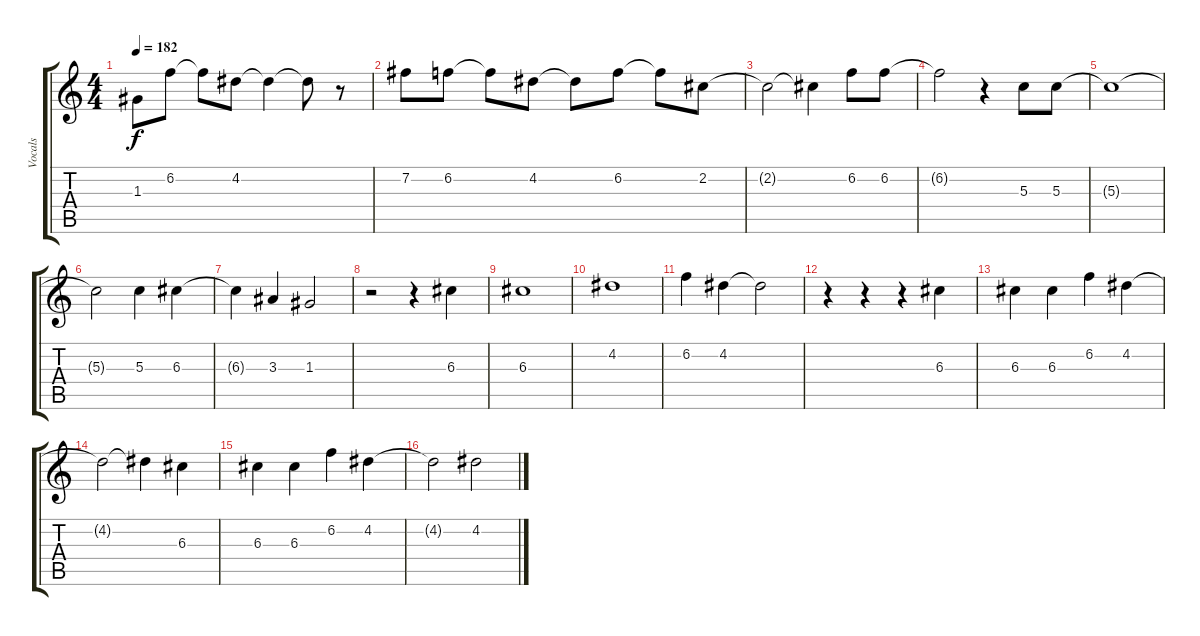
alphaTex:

\track ("Vocals" "Vocals") {instrument acousticguitarsteel}
\staff {score tabs}
\tuning (E4 B3 G3 D3 A2 E2) {hide}
\ts (4 4)
\tempo 182
\clef g2
\ks c
1.3{t}.8{dy f} 6.2.8 6.2{t}.8 4.2.8 4.2{t}.4 4.2{t}.8 r.8 |
7.2.8 6.2.8 6.2{t}.8 4.2.8 4.2{t}.8 6.2.8 6.2{t}.8 2.2.8 |
2.2{t}.2 2.2{t}.4 6.2.8 6.2.8 |
6.2{t}.2 r.4 5.3.8 5.3.8 |
5.3{t}.1 |
5.3{t}.2 5.3.4 6.3.4 |
6.3{t}.4 3.3.4 1.3.2 |
r.2 r.4 6.3.4 |
6.3.1 |
4.2.1 |
6.2.4 4.2.4 4.2{t}.2 |
r.4 r.4 r.4 6.3.4 |
6.3.4 6.3.4 6.2.4 4.2.4 |
4.2{t}.2 4.2{t}.4 6.3.4 |
6.3.4 6.3.4 6.2.4 4.2.4 |
4.2{t}.2 4.2.2
